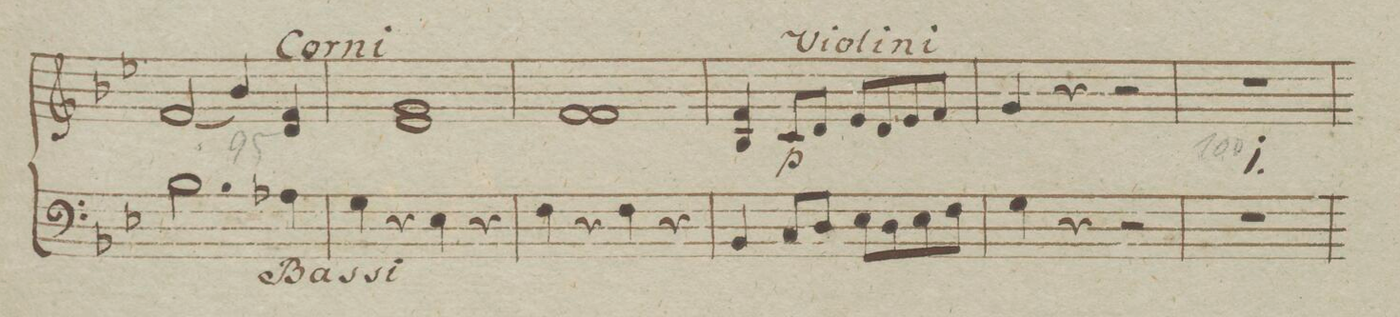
**kern
*I"Organo
*clefF4
*k[b-e-]
*met(c|)
*M2/2
2.B-\
4A-X\
=94
4G\
4r
4E-\
4r
=95
4F\
4r
4F\
4r
=96
4BB-/
8C/L
8D/J
8E-\L
8D\
8E-\
8F\J
=97
4G\
4r
2r
=98
1r
=99
*-
